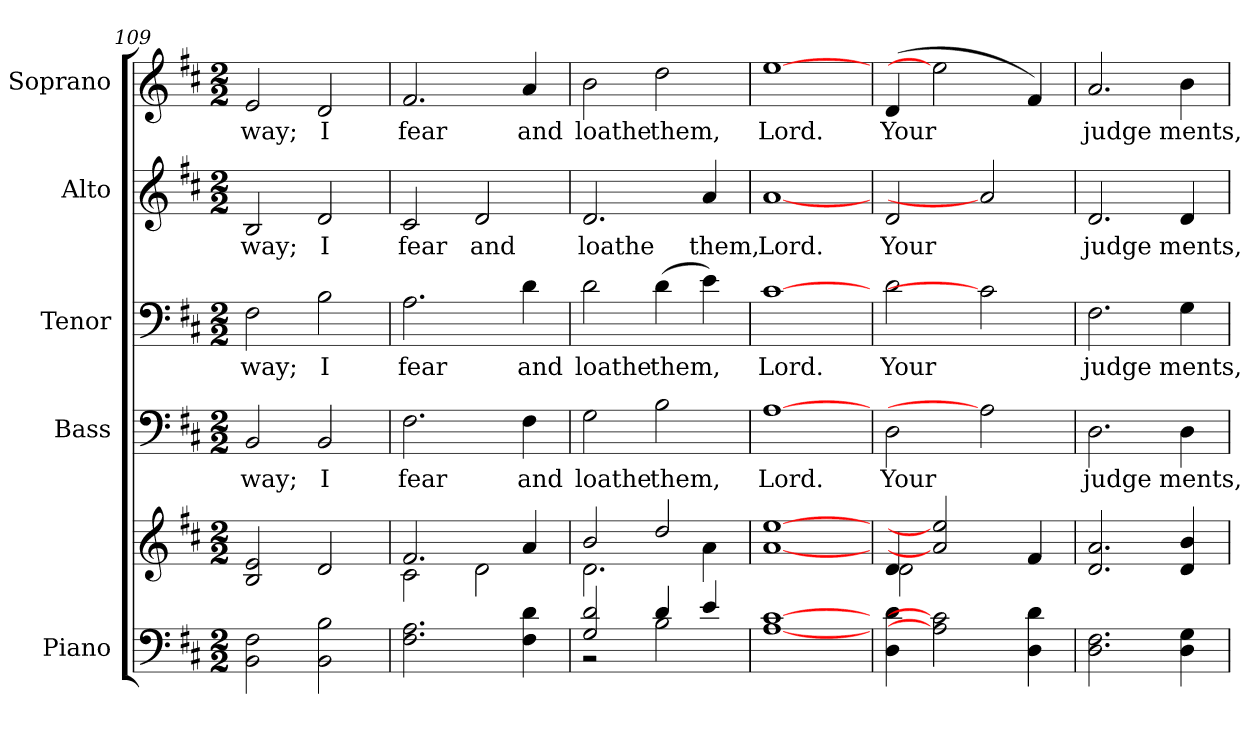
**kern	**kern	**kern	**text	**kern	**text	**kern	**text	**kern	**text
*part5	*part5	*part4	*part4	*part3	*part3	*part2	*part2	*part1	*part1
*staff6	*staff5	*staff4	*staff4	*staff3	*staff3	*staff2	*staff2	*staff1	*staff1
*I"Piano	*	*I"Bass	*	*I"Tenor	*	*I"Alto	*	*I"Soprano	*
*I'Pno.	*	*I'B.	*	*I'T.	*	*I'A.	*	*I'S.	*
!!LO:PB:g=z
*clefF4	*clefG2	*clefF4	*	*clefF4	*	*clefG2	*	*clefG2	*
*k[f#c#]	*k[f#c#]	*k[f#c#]	*	*k[f#c#]	*	*k[f#c#]	*	*k[f#c#]	*
*D:	*D:	*D:	*	*D:	*	*D:	*	*D:	*
*M2/2	*M2/2	*M2/2	*	*M2/2	*	*M2/2	*	*M2/2	*
=109	=109	=109	=109	=109	=109	=109	=109	=109	=109
!	!	!	!LO:LY:b:color=#000000	!	!	!	!	!	!
!	!	!	!	!	!LO:LY:b:color=#000000	!	!	!	!
!	!	!	!	!	!	!	!LO:LY:b:color=#000000	!	!
!	!	!	!	!	!	!	!	!	!LO:LY:b:color=#000000
2BBi\ 2F#i	2Bi/ 2ei	2BBi/	-way;	2F#i\	-way;	2Bi/	-way;	2ei/	-way;
!	!	!	!LO:LY:b:color=#000000	!	!	!	!	!	!
!	!	!	!	!	!LO:LY:b:color=#000000	!	!	!	!
!	!	!	!	!	!	!	!LO:LY:b:color=#000000	!	!
!	!	!	!	!	!	!	!	!	!LO:LY:b:color=#000000
2BBi\ 2Bi	2di/	2BBi/	I	2Bi\	I	2di/	I	2di/	I
=110	=110	=110	=110	=110	=110	=110	=110	=110	=110
*	*^	*	*	*	*	*	*	*	*
!	!	!	!	!LO:LY:b:color=#000000	!	!	!	!	!	!
!	!	!	!	!	!	!LO:LY:b:color=#000000	!	!	!	!
!	!	!	!	!	!	!	!	!LO:LY:b:color=#000000	!	!
!	!	!	!	!	!	!	!	!	!	!LO:LY:b:color=#000000
2.F#i\ 2.Ai	2.f#i/	2c#i\	2.F#i\	fear	2.Ai\	fear	2c#i/	fear	2.f#i/	fear
!	!	!	!	!	!	!	!	!LO:LY:b:color=#000000	!	!
.	.	2di\	.	.	.	.	2di/	and	.	.
!	!	!	!	!LO:LY:b:color=#000000	!	!	!	!	!	!
!	!	!	!	!	!	!LO:LY:b:color=#000000	!	!	!	!
!	!	!	!	!	!	!	!	!	!	!LO:LY:b:color=#000000
4F#i\ 4di	4ai/	.	4F#i\	and	4di\	and	.	.	4ai/	and
=111	=111	=111	=111	=111	=111	=111	=111	=111	=111	=111
*^	*	*	*	*	*	*	*	*	*	*
!	!	!	!	!	!LO:LY:b:color=#000000	!	!	!	!	!	!
!	!	!	!	!	!	!	!LO:LY:b:color=#000000	!	!	!	!
!	!	!	!	!	!	!	!	!	!LO:LY:b:color=#000000	!	!
!	!	!	!	!	!	!	!	!	!	!	!LO:LY:b:color=#000000
2Gi/ 2di	2r	2bi/	2.di\	2Gi\	loathe	2di\	loathe	2.di/	loathe	2bi\	loathe
!	!	!	!	!	!LO:LY:b:color=#000000	!	!	!	!	!	!
!	!	!	!	!	!	!	!LO:LY:b:color=#000000	!	!	!	!
!	!	!	!	!	!	!	!	!	!	!	!LO:LY:b:color=#000000
4di/	2Bi\	2ddi/	.	2Bi\	them,	(4di\	them,	.	.	2ddi\	them,
!	!	!	!	!	!	!	!	!	!LO:LY:b:color=#000000	!	!
4ei/	.	.	4ai\	.	.	4ei\)	.	4ai/	them,	.	.
*v	*v	*	*	*	*	*	*	*	*	*	*
*	*v	*v	*	*	*	*	*	*	*	*
=112	=112	=112	=112	=112	=112	=112	=112	=112	=112
*	*^	*	*	*	*	*	*	*	*
!	!	!	!	!LO:LY:b:color=#000000	!	!	!	!	!	!
*	*v	*v	*	*	*	*	*	*	*	*
*	*^	*	*	*	*	*	*	*	*
!	!	!	!	!	!	!LO:LY:b:color=#000000	!	!	!	!
*	*v	*v	*	*	*	*	*	*	*	*
*	*^	*	*	*	*	*	*	*	*
!	!	!	!	!	!	!	!	!LO:LY:b:color=#000000	!	!
*	*v	*v	*	*	*	*	*	*	*	*
*	*^	*	*	*	*	*	*	*	*
!	!	!	!	!	!	!	!	!	!	!LO:LY:b:color=#000000
*	*v	*v	*	*	*	*	*	*	*	*
[1Ai [1c#i	[1ai [1eei	[1Ai	Lord.	[1c#i	Lord.	[1ai	Lord.	[1eei	Lord.
=113	=113	=113	=113	=113	=113	=113	=113	=113	=113
*	*^	*	*	*	*	*	*	*	*
!	!	!	!	!LO:LY:b:color=#000000	!	!	!	!	!	!
!	!	!	!	!	!	!LO:LY:b:color=#000000	!	!	!	!
!	!	!	!	!	!	!	!	!LO:LY:b:color=#000000	!	!
!	!	!	!	!	!	!	!	!	!	!LO:LY:b:color=#000000
4Di\ 4di	4di/	2di\	2Di\	Your	2di\	Your	2di/	Your	(4di/	Your
2Ai] 2c#i]	2ai] 2eei]	.	.	.	.	.	.	.	2eei]	.
.	.	2ryy	2Ai]	.	2c#i]	.	2ai]	.	.	.
4Di\ 4di	4f#i/	.	.	.	.	.	.	.	4f#i/)	.
*	*v	*v	*	*	*	*	*	*	*	*
=114	=114	=114	=114	=114	=114	=114	=114	=114	=114
!	!	!	!LO:LY:b:color=#000000	!	!	!	!	!	!
!	!	!	!	!	!LO:LY:b:color=#000000	!	!	!	!
!	!	!	!	!	!	!	!LO:LY:b:color=#000000	!	!
!	!	!	!	!	!	!	!	!	!LO:LY:b:color=#000000
2.Di\ 2.F#i	2.di/ 2.ai	2.Di\	judge	2.F#i\	judge	2.di/	judge	2.ai/	judge
!	!	!	!LO:LY:b:color=#000000	!	!	!	!	!	!
!	!	!	!	!	!LO:LY:b:color=#000000	!	!	!	!
!	!	!	!	!	!	!	!LO:LY:b:color=#000000	!	!
!	!	!	!	!	!	!	!	!	!LO:LY:b:color=#000000
4Di\ 4Gi	4di/ 4bi	4Di\	ments,	4Gi\	ments,	4di/	ments,	4bi\	ments,
=	=	=	=	=	=	=	=	=	=
*-	*-	*-	*-	*-	*-	*-	*-	*-	*-
